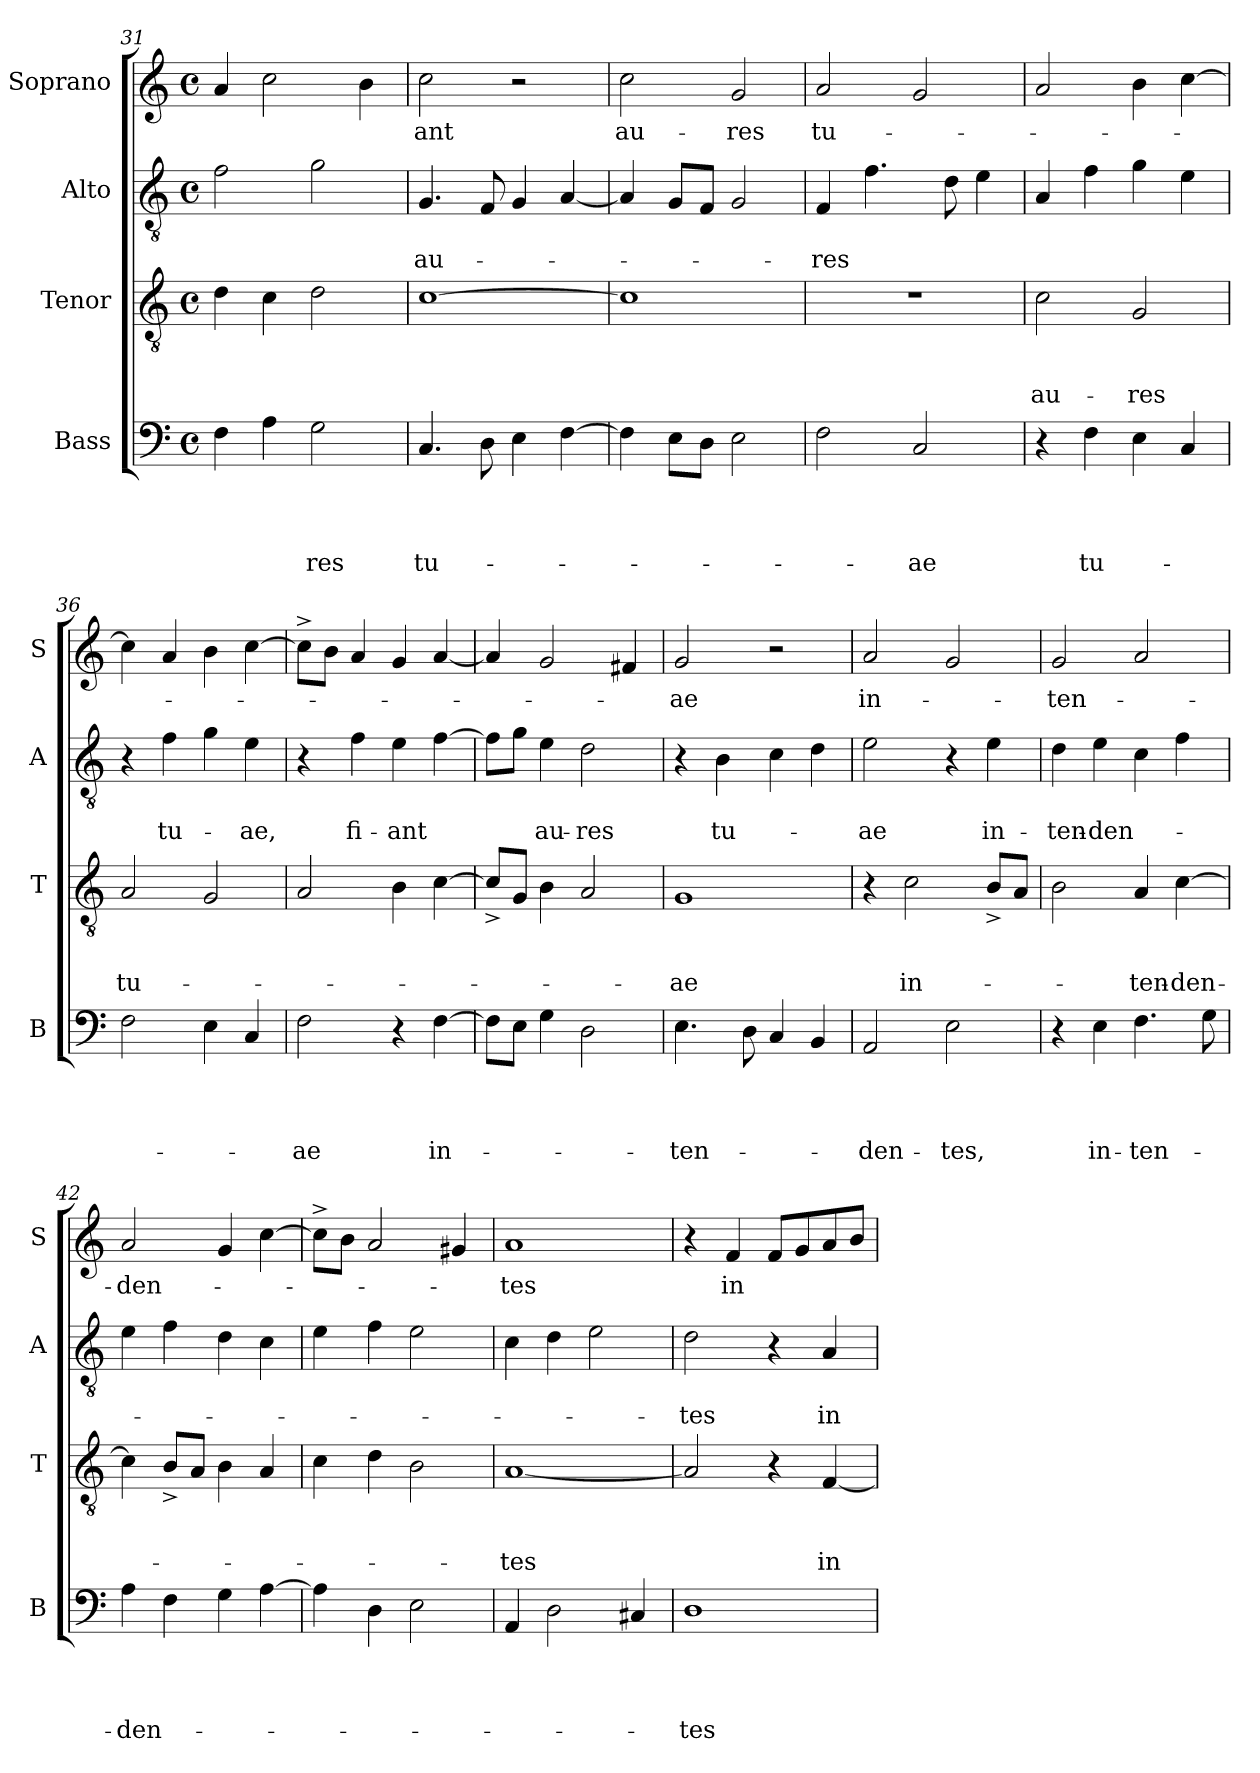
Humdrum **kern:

**kern	**text	**text	**text	**text	**kern	**text	**text	**text	**kern	**text	**text	**kern	**text
*part4	*part4	*part4	*part4	*part4	*part3	*part3	*part3	*part3	*part2	*part2	*part2	*part1	*part1
*staff4	*staff4	*staff4	*staff4	*staff4	*staff3	*staff3	*staff3	*staff3	*staff2	*staff2	*staff2	*staff1	*staff1
*I"Bass	*	*	*	*	*I"Tenor	*	*	*	*I"Alto	*	*	*I"Soprano	*
*I'B	*	*	*	*	*I'T	*	*	*	*I'A	*	*	*I'S	*
*clefF4	*	*	*	*	*clefGv2	*	*	*	*clefGv2	*	*	*clefG2	*
*k[]	*	*	*	*	*k[]	*	*	*	*k[]	*	*	*k[]	*
*C:	*	*	*	*	*C:	*	*	*	*C:	*	*	*C:	*
*M4/4	*	*	*	*	*M4/4	*	*	*	*M4/4	*	*	*M4/4	*
*met(c)	*	*	*	*	*met(c)	*	*	*	*met(c)	*	*	*met(c)	*
=31	=31	=31	=31	=31	=31	=31	=31	=31	=31	=31	=31	=31	=31
4F\	.	.	.	.	4d\	.	.	.	2f\	.	.	4a/	.
4A\	.	.	.	.	4c\	.	.	.	.	.	.	2cc\	.
!	!	!	!	!LO:LY:b	!	!	!	!	!	!	!	!	!
2G\	.	.	.	-res	2d\	.	.	.	2g\	.	.	.	.
.	.	.	.	.	.	.	.	.	.	.	.	4b\	.
=32	=32	=32	=32	=32	=32	=32	=32	=32	=32	=32	=32	=32	=32
!	!	!	!	!LO:LY:b	!	!	!	!	!	!	!LO:LY:b	!	!LO:LY:b
4.C/	.	.	.	tu-	[>1c	.	.	.	4.G/	.	au-	2cc\	-ant
8D\	.	.	.	.	.	.	.	.	8F/	.	.	.	.
4E\	.	.	.	.	.	.	.	.	4G/	.	.	2r	.
[>4F\	.	.	.	.	.	.	.	.	[<4A/	.	.	.	.
=33	=33	=33	=33	=33	=33	=33	=33	=33	=33	=33	=33	=33	=33
!	!	!	!	!	!	!	!	!	!	!	!	!	!LO:LY:b
4F\]	.	.	.	.	1c]	.	.	.	4A/]	.	.	2cc\	au-
8E\L	.	.	.	.	.	.	.	.	8G/L	.	.	.	.
8D\J	.	.	.	.	.	.	.	.	8F/J	.	.	.	.
!	!	!	!	!	!	!	!	!	!	!	!	!	!LO:LY:b
2E\	.	.	.	.	.	.	.	.	2G/	.	.	2g/	-res
=34	=34	=34	=34	=34	=34	=34	=34	=34	=34	=34	=34	=34	=34
!	!	!	!	!	!	!	!	!	!	!	!LO:LY:b	!	!LO:LY:b
2F\	.	.	.	.	1r	.	.	.	4F/	.	-res	2a/	tu-
.	.	.	.	.	.	.	.	.	4.f\	.	.	.	.
!	!	!	!	!LO:LY:b	!	!	!	!	!	!	!	!	!
2C/	.	.	.	-ae	.	.	.	.	.	.	.	2g/	.
.	.	.	.	.	.	.	.	.	8d\	.	.	.	.
.	.	.	.	.	.	.	.	.	4e\	.	.	.	.
=35	=35	=35	=35	=35	=35	=35	=35	=35	=35	=35	=35	=35	=35
!	!	!	!	!	!	!	!	!LO:LY:b	!	!	!	!	!
4r	.	.	.	.	2c\	.	.	au-	4A/	.	.	2a/	.
!	!	!	!	!LO:LY:b	!	!	!	!	!	!	!	!	!
4F\	.	.	.	tu-	.	.	.	.	4f\	.	.	.	.
!	!	!	!	!	!	!	!	!LO:LY:b	!	!	!	!	!
4E\	.	.	.	.	2G/	.	.	-res	4g\	.	.	4b\	.
4C/	.	.	.	.	.	.	.	.	4e\	.	.	[>4cc\	.
=36	=36	=36	=36	=36	=36	=36	=36	=36	=36	=36	=36	=36	=36
!	!	!	!	!	!	!	!	!LO:LY:b	!	!	!	!	!
2F\	.	.	.	.	2A/	.	.	tu-	4r	.	.	4cc\]	.
!	!	!	!	!	!	!	!	!	!	!	!LO:LY:b	!	!
.	.	.	.	.	.	.	.	.	4f\	.	tu-	4a/	.
4E\	.	.	.	.	2G/	.	.	.	4g\	.	.	4b\	.
!	!	!	!	!	!	!	!	!	!	!	!LO:LY:b	!	!
4C/	.	.	.	.	.	.	.	.	4e\	.	-ae,	[>4cc\	.
!!LO:PB:g=z
=37	=37	=37	=37	=37	=37	=37	=37	=37	=37	=37	=37	=37	=37
!	!	!	!	!LO:LY:b	!	!	!	!	!	!	!	!	!
2F\	.	.	.	-ae	2A/	.	.	.	4r	.	.	8cc^>\L]	.
.	.	.	.	.	.	.	.	.	.	.	.	8b\J	.
!	!	!	!	!	!	!	!	!	!	!	!LO:LY:b	!	!
.	.	.	.	.	.	.	.	.	4f\	.	fi-	4a/	.
!	!	!	!	!	!	!	!	!	!	!	!LO:LY:b	!	!
4r	.	.	.	.	4B\	.	.	.	4e\	.	-ant	4g/	.
!	!	!	!	!LO:LY:b	!	!	!	!	!	!	!	!	!
[>4F\	.	.	.	in-	[>4c\	.	.	.	[>4f\	.	.	[<4a/	.
=38	=38	=38	=38	=38	=38	=38	=38	=38	=38	=38	=38	=38	=38
8F\L]	.	.	.	.	8c^</L]	.	.	.	8f\L]	.	.	4a/]	.
8E\J	.	.	.	.	8G/J	.	.	.	8g\J	.	.	.	.
!	!	!	!	!	!	!	!	!	!	!	!LO:LY:b	!	!
4G\	.	.	.	.	4B\	.	.	.	4e\	.	au-	2g/	.
!	!	!	!	!	!	!	!	!	!	!	!LO:LY:b:rj	!	!
2D\	.	.	.	.	2A/	.	.	.	2d\	.	-res	.	.
.	.	.	.	.	.	.	.	.	.	.	.	4f#/	.
=39	=39	=39	=39	=39	=39	=39	=39	=39	=39	=39	=39	=39	=39
!	!	!	!	!LO:LY:b	!	!	!	!LO:LY:b	!	!	!	!	!LO:LY:b
4.E\	.	.	.	-ten-	1G	.	.	-ae	4r	.	.	2g/	-ae
!	!	!	!	!	!	!	!	!	!	!	!LO:LY:b	!	!
.	.	.	.	.	.	.	.	.	4B\	.	tu-	.	.
8D\	.	.	.	.	.	.	.	.	.	.	.	.	.
4C/	.	.	.	.	.	.	.	.	4c\	.	.	2r	.
4BB/	.	.	.	.	.	.	.	.	4d\	.	.	.	.
=40	=40	=40	=40	=40	=40	=40	=40	=40	=40	=40	=40	=40	=40
!	!	!	!	!LO:LY:b	!	!	!	!	!	!	!LO:LY:b	!	!LO:LY:b
2AA/	.	.	.	-den-	4r	.	.	.	2e\	.	-ae	2a/	in-
!	!	!	!	!	!	!	!	!LO:LY:b	!	!	!	!	!
.	.	.	.	.	2c\	.	.	in-	.	.	.	.	.
!	!	!	!	!LO:LY:b	!	!	!	!	!	!	!	!	!
2E\	.	.	.	-tes,	.	.	.	.	4r	.	.	2g/	.
!	!	!	!	!	!	!	!	!	!	!	!LO:LY:b	!	!
.	.	.	.	.	8B^</L	.	.	.	4e\	.	in-	.	.
.	.	.	.	.	8A/J	.	.	.	.	.	.	.	.
=41	=41	=41	=41	=41	=41	=41	=41	=41	=41	=41	=41	=41	=41
!	!	!	!	!	!	!	!	!	!	!	!LO:LY:b	!	!LO:LY:b
4r	.	.	.	.	2B\	.	.	.	4d\	.	-ten-	2g/	-ten-
!	!	!	!	!LO:LY:b	!	!	!	!	!	!	!LO:LY:b	!	!
4E\	.	.	.	in-	.	.	.	.	4e\	.	-den-	.	.
!	!	!	!	!LO:LY:b	!	!	!	!LO:LY:b	!	!	!	!	!
4.F\	.	.	.	-ten-	4A/	.	.	-ten-	4c\	.	.	2a/	.
!	!	!	!	!	!	!	!	!LO:LY:b:rj	!	!	!	!	!
.	.	.	.	.	[>4c\	.	.	-den-	4f\	.	.	.	.
8G\	.	.	.	.	.	.	.	.	.	.	.	.	.
=42	=42	=42	=42	=42	=42	=42	=42	=42	=42	=42	=42	=42	=42
!	!	!	!	!LO:LY:b	!	!	!	!	!	!	!	!	!LO:LY:b
4A\	.	.	.	-den-	4c\]	.	.	.	4e\	.	.	2a/	-den-
4F\	.	.	.	.	8B^</L	.	.	.	4f\	.	.	.	.
.	.	.	.	.	8A/J	.	.	.	.	.	.	.	.
4G\	.	.	.	.	4B\	.	.	.	4d\	.	.	4g/	.
[>4A\	.	.	.	.	4A/	.	.	.	4c\	.	.	[>4cc\	.
=43	=43	=43	=43	=43	=43	=43	=43	=43	=43	=43	=43	=43	=43
4A\]	.	.	.	.	4c\	.	.	.	4e\	.	.	8cc^>\L]	.
.	.	.	.	.	.	.	.	.	.	.	.	8b\J	.
4D\	.	.	.	.	4d\	.	.	.	4f\	.	.	2a/	.
2E\	.	.	.	.	2B\	.	.	.	2e\	.	.	.	.
.	.	.	.	.	.	.	.	.	.	.	.	4g#/	.
!!LO:LB:g=z
=44	=44	=44	=44	=44	=44	=44	=44	=44	=44	=44	=44	=44	=44
!	!	!	!	!	!	!	!	!LO:LY:b	!	!	!	!	!LO:LY:b
4AA/	.	.	.	.	[<1A	.	.	-tes	4c\	.	.	1a	-tes
2D\	.	.	.	.	.	.	.	.	4d\	.	.	.	.
.	.	.	.	.	.	.	.	.	2e\	.	.	.	.
4C#/	.	.	.	.	.	.	.	.	.	.	.	.	.
=45	=45	=45	=45	=45	=45	=45	=45	=45	=45	=45	=45	=45	=45
!	!	!	!	!LO:LY:b	!	!	!	!	!	!	!LO:LY:b	!	!
1D	.	.	.	-tes	2A/]	.	.	.	2d\	.	-tes	4r	.
!	!	!	!	!	!	!	!	!	!	!	!	!	!LO:LY:b
.	.	.	.	.	.	.	.	.	.	.	.	4f/	in
.	.	.	.	.	4r	.	.	.	4r	.	.	8f/L	.
.	.	.	.	.	.	.	.	.	.	.	.	8g/	.
!	!	!	!	!	!	!	!	!LO:LY:b	!	!	!LO:LY:b	!	!
.	.	.	.	.	[<4F/	.	.	in	4A/	.	in	8a/	.
.	.	.	.	.	.	.	.	.	.	.	.	8b/J	.
=	=	=	=	=	=	=	=	=	=	=	=	=	=
*-	*-	*-	*-	*-	*-	*-	*-	*-	*-	*-	*-	*-	*-
